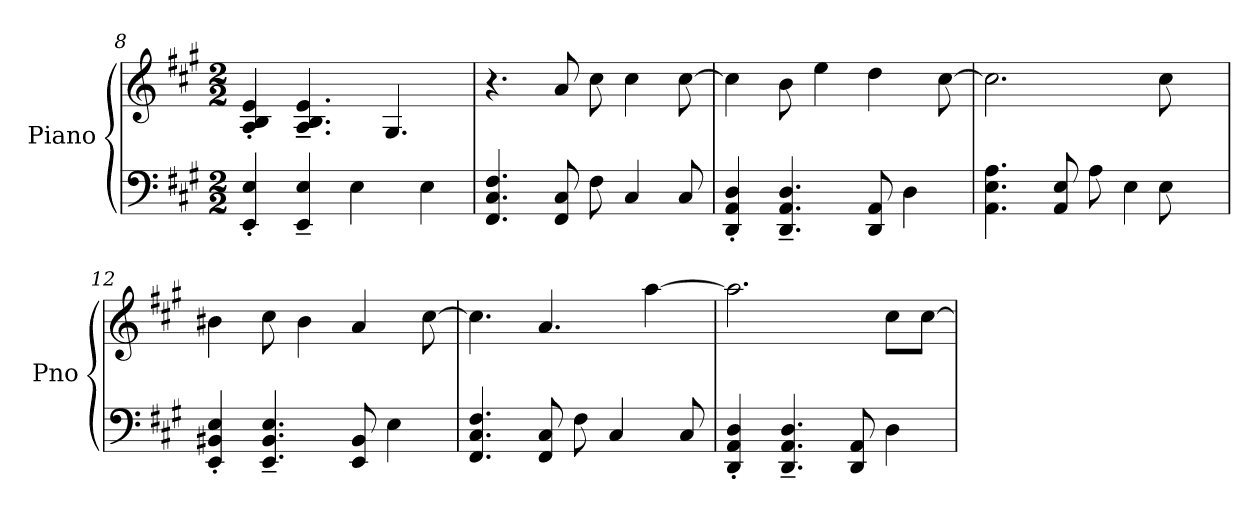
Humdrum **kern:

**kern	**kern
*part1	*part1
*staff2	*staff1
*I"Piano	*
*I'Pno	*
*clefF4	*clefG2
*k[f#c#g#]	*k[f#c#g#]
*M2/2	*M2/2
=8	=8
4EE/' 4E/'	4A/' 4B/' 4e/'
4EE/~ 4E/~	4.A/~ 4.B/~ 4.e/~
4E\	.
.	4.G#/
4E\	.
=9	=9
4.FF#/ 4.C#/ 4.F#/	4.r
8FF#/ 8C#/	8a/
8F#\	8cc#\
4C#/	4cc#\
8C#/	[8cc#\
=10	=10
4DD/' 4AA/' 4D/'	4cc#\]
4.DD/~ 4.AA/~ 4.D/~	8b\
.	4ee\
8DD/ 8AA/	4dd\
4D\	.
.	[8cc#\
!!LO:PB:g=z
=11	=11
*^	*
4.AA\ 4.E\ 4.A\	2.ryy	2.cc#\]
8AA/ 8E/	.	.
8A\	.	.
4E\	.	.
.	8E\	8cc#\
8ryy	8ryy	8ryy
*v	*v	*
!!LO:LB:g=z
=12	=12
4EE/' 4BB#X/' 4E/'	4b#X\
4.EE/~ 4.BB#/~ 4.E/~	8cc#\
.	4b#\
8EE/ 8BB#/	4a/
4E\	.
.	[8cc#\
=13	=13
4.FF#/ 4.C#/ 4.F#/	4.cc#\]
8FF#/ 8C#/	4.a/
8F#\	.
4C#/	.
.	[4aa\
8C#/	.
=14	=14
4DD/' 4AA/' 4D/'	2.aa\]
4.DD/~ 4.AA/~ 4.D/~	.
8DD/ 8AA/	.
4D\	8cc#\L
.	[8cc#\J
=	=
*-	*-
